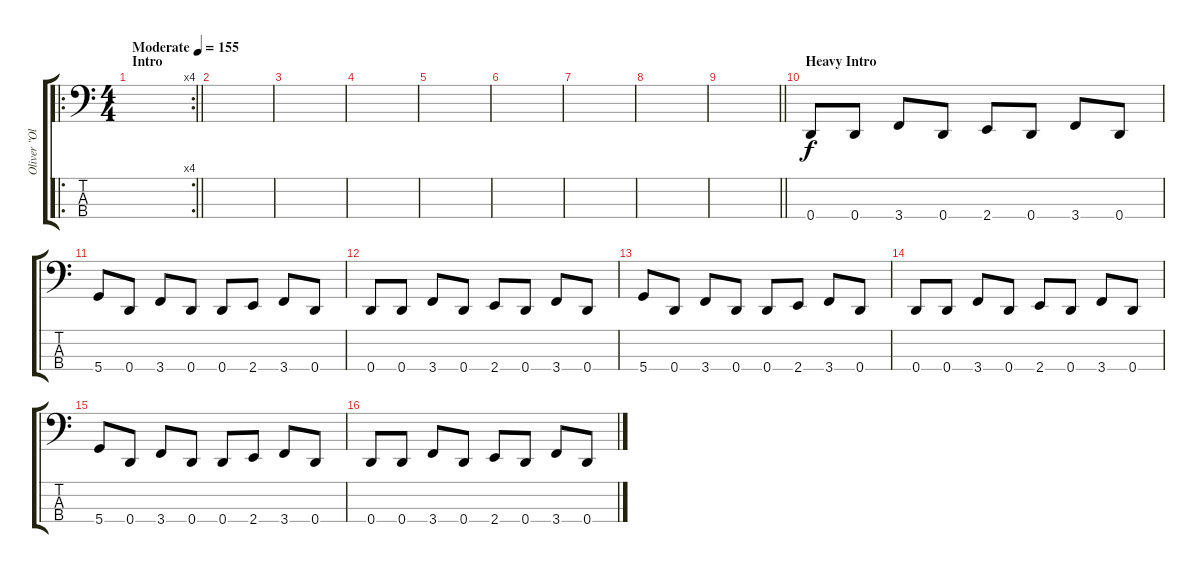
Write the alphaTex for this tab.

\track ("Oliver \"Ollie\" Riedel" "Oliver \"Ol") {instrument electricbassfinger}
\staff {score tabs}
\tuning (G2 D2 A1 D1) {hide}
\ro
\rc 4
\ts (4 4)
\section ("" "Intro")
\tempo (155 "Moderate")
\clef f4
\barLineRight lightlight
\ks c
|
\section ("" "")
|
|
|
|
|
|
|
\barLineRight lightlight
|
\section ("" "Heavy Intro")
0.4.8 0.4.8 3.4.8 0.4.8 2.4.8 0.4.8 3.4.8 0.4.8 |
5.4.8 0.4.8 3.4.8 0.4.8 0.4.8 2.4.8 3.4.8 0.4.8 |
0.4.8 0.4.8 3.4.8 0.4.8 2.4.8 0.4.8 3.4.8 0.4.8 |
5.4.8 0.4.8 3.4.8 0.4.8 0.4.8 2.4.8 3.4.8 0.4.8 |
0.4.8 0.4.8 3.4.8 0.4.8 2.4.8 0.4.8 3.4.8 0.4.8 |
5.4.8 0.4.8 3.4.8 0.4.8 0.4.8 2.4.8 3.4.8 0.4.8 |
0.4.8 0.4.8 3.4.8 0.4.8 2.4.8 0.4.8 3.4.8 0.4.8
